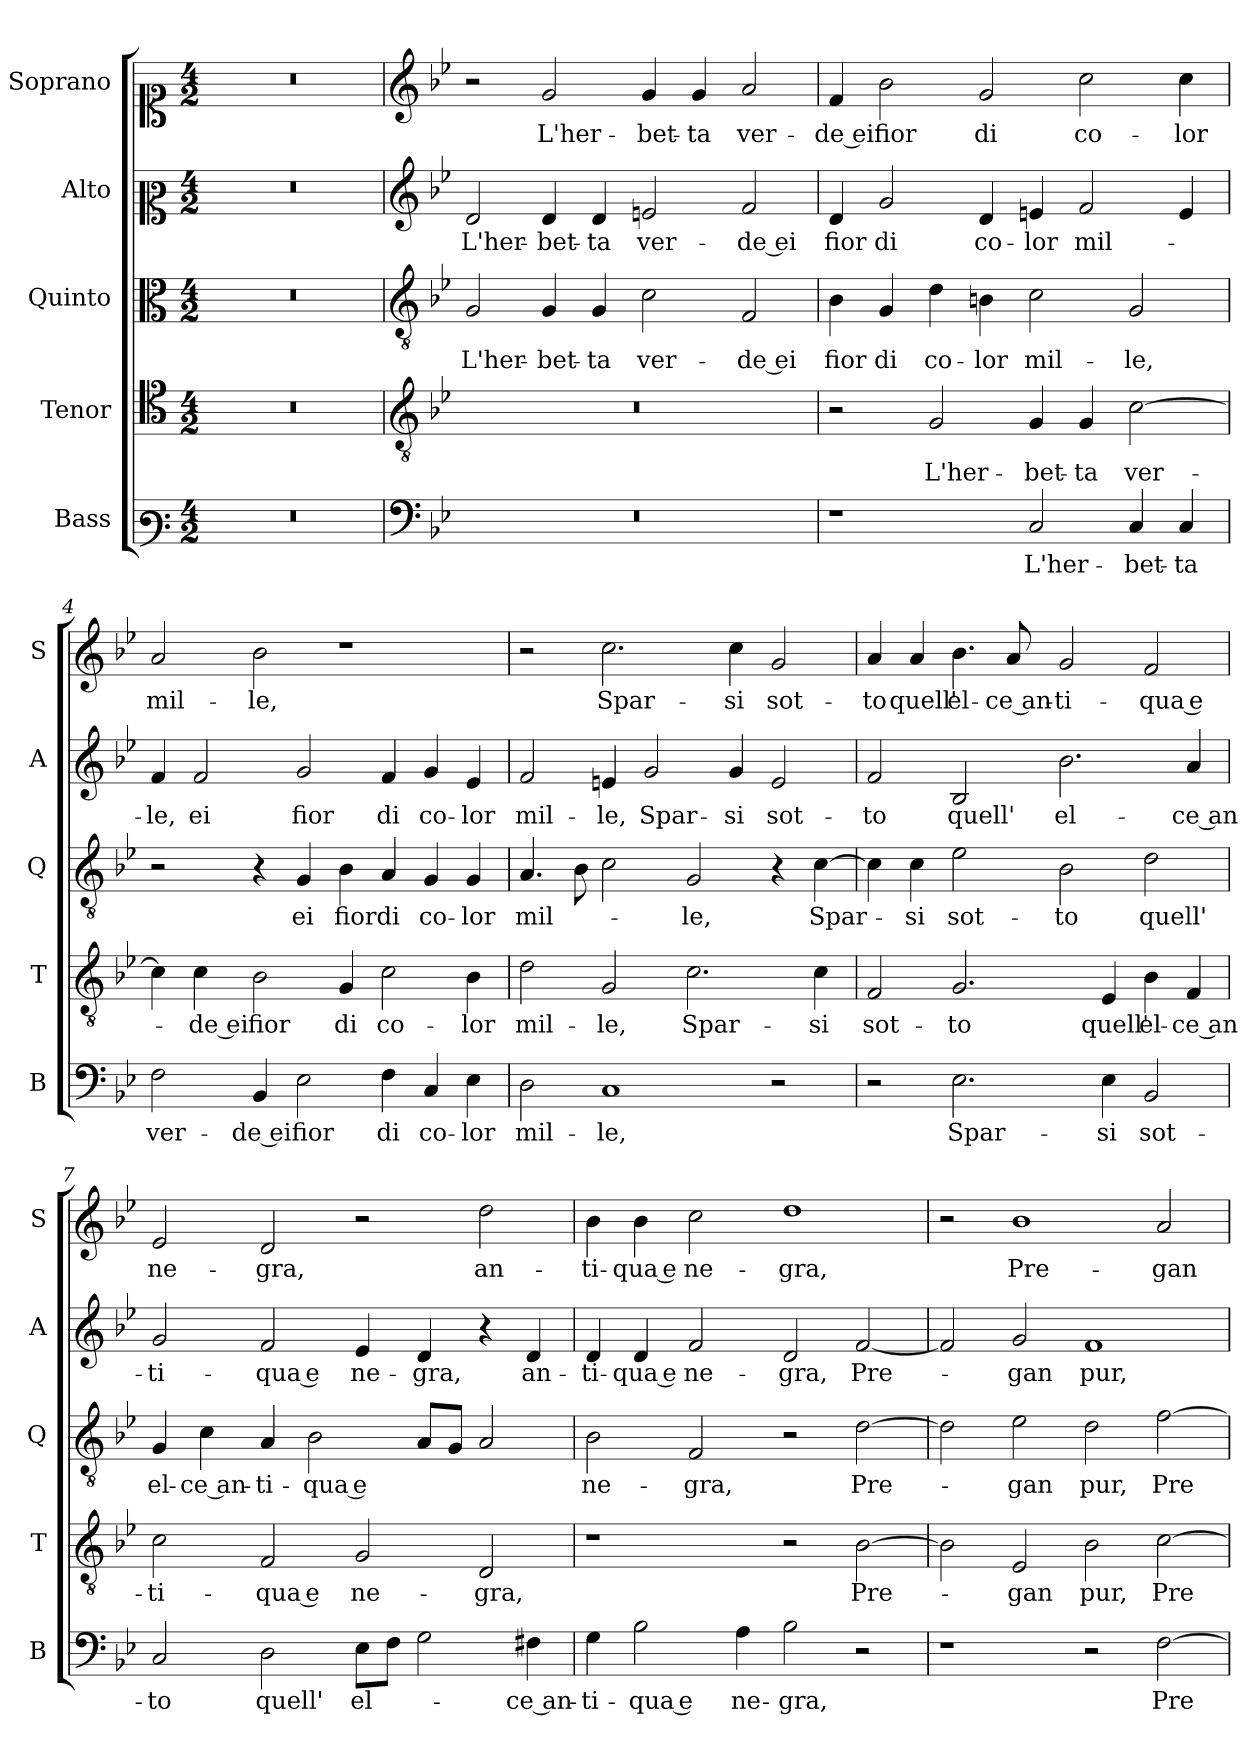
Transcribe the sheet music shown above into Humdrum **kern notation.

**kern	**text	**kern	**text	**kern	**text	**kern	**text	**kern	**text
*part5	*part5	*part4	*part4	*part3	*part3	*part2	*part2	*part1	*part1
*staff5	*staff5	*staff4	*staff4	*staff3	*staff3	*staff2	*staff2	*staff1	*staff1
*I"Bass	*	*I"Tenor	*	*I"Quinto	*	*I"Alto	*	*I"Soprano	*
*I'B	*	*I'T	*	*I'Q	*	*I'A	*	*I'S	*
*clefF3	*	*clefC4	*	*clefC3	*	*clefC2	*	*clefC1	*
*k[]	*	*k[]	*	*k[]	*	*k[]	*	*k[]	*
*C:	*	*C:	*	*C:	*	*C:	*	*C:	*
*M4/2	*	*M4/2	*	*M4/2	*	*M4/2	*	*M4/2	*
=1	=1	=1	=1	=1	=1	=1	=1	=1	=1
0r	.	0r	.	0r	.	0r	.	0r	.
=2	=2	=2	=2	=2	=2	=2	=2	=2	=2
*clefF4	*	*clefGv2	*	*clefGv2	*	*clefG2	*	*clefG2	*
*k[b-e-]	*	*k[b-e-]	*	*k[b-e-]	*	*k[b-e-]	*	*k[b-e-]	*
*B-:	*	*B-:	*	*B-:	*	*B-:	*	*B-:	*
!	!	!	!	!	!LO:LY:b	!	!LO:LY:b	!	!
0r	.	0r	.	2G/	L'her-	2d/	L'her-	2r	.
!	!	!	!	!	!LO:LY:b	!	!LO:LY:b	!	!LO:LY:b
.	.	.	.	4G/	-bet-	4d/	-bet-	2g/	L'her-
!	!	!	!	!	!LO:LY:b	!	!LO:LY:b	!	!
.	.	.	.	4G/	-ta	4d/	-ta	.	.
!	!	!	!	!	!LO:LY:b	!	!LO:LY:b	!	!LO:LY:b
.	.	.	.	2c\	ver-	2en/	ver-	4g/	-bet-
!	!	!	!	!	!	!	!	!	!LO:LY:b
.	.	.	.	.	.	.	.	4g/	-ta
!	!	!	!	!	!LO:LY:b	!	!LO:LY:b	!	!LO:LY:b
.	.	.	.	2F/	-de ei	2f/	-de ei	2a/	ver-
=3	=3	=3	=3	=3	=3	=3	=3	=3	=3
!	!	!	!	!	!LO:LY:b	!	!LO:LY:b	!	!LO:LY:b
1r	.	2r	.	4B-\	fior	4d/	fior	4f/	-de ei
!	!	!	!	!	!LO:LY:b	!	!LO:LY:b	!	!LO:LY:b
.	.	.	.	4G/	di	2g/	di	2b-\	fior
!	!	!	!LO:LY:b	!	!LO:LY:b	!	!	!	!
.	.	2G/	L'her-	4d\	co-	.	.	.	.
!	!	!	!	!	!LO:LY:b	!	!LO:LY:b	!	!LO:LY:b
.	.	.	.	4Bn\	-lor	4d/	co-	2g/	di
!	!LO:LY:b	!	!LO:LY:b	!	!LO:LY:b	!	!LO:LY:b	!	!
2C/	L'her-	4G/	-bet-	2c\	mil-	4en/	-lor	.	.
!	!	!	!LO:LY:b	!	!	!	!LO:LY:b	!	!LO:LY:b
.	.	4G/	-ta	.	.	2f/	mil-	2cc\	co-
!	!LO:LY:b	!	!LO:LY:b	!	!LO:LY:b	!	!	!	!
4C/	-bet-	[2c\	ver-	2G/	-le,	.	.	.	.
!	!LO:LY:b	!	!	!	!	!	!	!	!LO:LY:b
4C/	-ta	.	.	.	.	4e/	.	4cc\	-lor
!!LO:LB:g=z
=4	=4	=4	=4	=4	=4	=4	=4	=4	=4
!	!LO:LY:b	!	!	!	!	!	!LO:LY:b	!	!LO:LY:b
2F\	ver-	4c\]	.	2r	.	4f/	-le,	2a/	mil-
!	!	!	!LO:LY:b	!	!	!	!LO:LY:b	!	!
.	.	4c\	-de ei	.	.	2f/	ei	.	.
!	!LO:LY:b	!	!LO:LY:b	!	!	!	!	!	!LO:LY:b
4BB-/	-de ei	2B-\	fior	4r	.	.	.	2b-\	-le,
!	!LO:LY:b	!	!	!	!LO:LY:b	!	!LO:LY:b	!	!
2E-\	fior	.	.	4G/	ei	2g/	fior	.	.
!	!	!	!LO:LY:b	!	!LO:LY:b	!	!	!	!
.	.	4G/	di	4B-\	fior	.	.	1r	.
!	!LO:LY:b	!	!LO:LY:b	!	!LO:LY:b	!	!LO:LY:b	!	!
4F\	di	2c\	co-	4A/	di	4f/	di	.	.
!	!LO:LY:b	!	!	!	!LO:LY:b	!	!LO:LY:b	!	!
4C/	co-	.	.	4G/	co-	4g/	co-	.	.
!	!LO:LY:b	!	!LO:LY:b	!	!LO:LY:b	!	!LO:LY:b	!	!
4E-\	-lor	4B-\	-lor	4G/	-lor	4e-/	-lor	.	.
=5	=5	=5	=5	=5	=5	=5	=5	=5	=5
!	!LO:LY:b	!	!LO:LY:b	!	!LO:LY:b	!	!LO:LY:b	!	!
2D\	mil-	2d\	mil-	4.A/	mil-	2f/	mil-	2r	.
.	.	.	.	8B-\	.	.	.	.	.
!	!LO:LY:b	!	!LO:LY:b	!	!	!	!LO:LY:b	!	!LO:LY:b
1C	-le,	2G/	-le,	2c\	.	4en/	-le,	2.cc\	Spar-
!	!	!	!	!	!	!	!LO:LY:b	!	!
.	.	.	.	.	.	2g/	Spar-	.	.
!	!	!	!LO:LY:b	!	!LO:LY:b	!	!	!	!
.	.	2.c\	Spar-	2G/	-le,	.	.	.	.
!	!	!	!	!	!	!	!LO:LY:b	!	!LO:LY:b
.	.	.	.	.	.	4g/	-si	4cc\	-si
!	!	!	!	!	!	!	!LO:LY:b	!	!LO:LY:b
2r	.	.	.	4r	.	2e/	sot-	2g/	sot-
!	!	!	!LO:LY:b	!	!LO:LY:b	!	!	!	!
.	.	4c\	-si	[4c\	Spar-	.	.	.	.
=6	=6	=6	=6	=6	=6	=6	=6	=6	=6
!	!	!	!LO:LY:b	!	!	!	!LO:LY:b	!	!LO:LY:b
2r	.	2F/	sot-	4c\]	.	2f/	-to	4a/	-to
!	!	!	!	!	!LO:LY:b	!	!	!	!LO:LY:b
.	.	.	.	4c\	-si	.	.	4a/	quell'
!	!LO:LY:b	!	!LO:LY:b	!	!LO:LY:b	!	!LO:LY:b	!	!LO:LY:b
2.E-\	Spar-	2.G/	-to	2e-\	sot-	2B-/	quell'	4.b-\	el-
!	!	!	!	!	!	!	!	!	!LO:LY:b
.	.	.	.	.	.	.	.	8a/	-ce an-
!	!	!	!	!	!LO:LY:b	!	!LO:LY:b	!	!LO:LY:b
.	.	.	.	2B-\	-to	2.b-\	el-	2g/	-ti-
!	!LO:LY:b	!	!LO:LY:b	!	!	!	!	!	!
4E-\	-si	4E-/	quell'	.	.	.	.	.	.
!	!LO:LY:b	!	!LO:LY:b	!	!LO:LY:b	!	!	!	!LO:LY:b
2BB-/	sot-	4B-\	el-	2d\	quell'	.	.	2f/	-qua e
!	!	!	!LO:LY:b	!	!	!	!LO:LY:b	!	!
.	.	4F/	-ce an-	.	.	4a/	-ce an-	.	.
!!LO:PB:g=z
=7	=7	=7	=7	=7	=7	=7	=7	=7	=7
!	!LO:LY:b	!	!LO:LY:b	!	!LO:LY:b	!	!LO:LY:b	!	!LO:LY:b
2C/	-to	2c\	-ti-	4G/	el-	2g/	-ti-	2e-/	ne-
!	!	!	!	!	!LO:LY:b	!	!	!	!
.	.	.	.	4c\	-ce an-	.	.	.	.
!	!LO:LY:b	!	!LO:LY:b	!	!LO:LY:b	!	!LO:LY:b	!	!LO:LY:b
2D\	quell'	2F/	-qua e	4A/	-ti-	2f/	-qua e	2d/	-gra,
!	!	!	!	!	!LO:LY:b	!	!	!	!
.	.	.	.	2B-\	-qua e	.	.	.	.
!	!LO:LY:b	!	!LO:LY:b	!	!	!	!LO:LY:b	!	!
8E-\L	el-	2G/	ne-	.	.	4e-/	ne-	2r	.
8F\J	.	.	.	.	.	.	.	.	.
!	!	!	!	!	!	!	!LO:LY:b	!	!
2G\	.	.	.	8A/L	.	4d/	-gra,	.	.
.	.	.	.	8G/J	.	.	.	.	.
!	!	!	!LO:LY:b	!	!	!	!	!	!LO:LY:b
.	.	2D/	-gra,	2A/	.	4r	.	2dd\	an-
!	!LO:LY:b	!	!	!	!	!	!LO:LY:b	!	!
4F#X\	-ce an-	.	.	.	.	4d/	an-	.	.
=8	=8	=8	=8	=8	=8	=8	=8	=8	=8
!	!LO:LY:b	!	!	!	!LO:LY:b	!	!LO:LY:b	!	!LO:LY:b
4G\	-ti-	1r	.	2B-\	ne-	4d/	-ti-	4b-\	-ti-
!	!LO:LY:b	!	!	!	!	!	!LO:LY:b	!	!LO:LY:b
2B-\	-qua e	.	.	.	.	4d/	-qua e	4b-\	-qua e
!	!	!	!	!	!LO:LY:b	!	!LO:LY:b	!	!LO:LY:b
.	.	.	.	2F/	-gra,	2f/	ne-	2cc\	ne-
!	!LO:LY:b	!	!	!	!	!	!	!	!
4A\	ne-	.	.	.	.	.	.	.	.
!	!LO:LY:b	!	!	!	!	!	!LO:LY:b	!	!LO:LY:b
2B-\	-gra,	2r	.	2r	.	2d/	-gra,	1dd	-gra,
!	!	!	!LO:LY:b	!	!LO:LY:b	!	!LO:LY:b	!	!
2r	.	[2B-\	Pre-	[2d\	Pre-	[2f/	Pre-	.	.
=9	=9	=9	=9	=9	=9	=9	=9	=9	=9
1r	.	2B-\]	.	2d\]	.	2f/]	.	2r	.
!	!	!	!LO:LY:b	!	!LO:LY:b	!	!LO:LY:b	!	!LO:LY:b
.	.	2E-/	-gan	2e-\	-gan	2g/	-gan	1b-	Pre-
!	!	!	!LO:LY:b	!	!LO:LY:b	!	!LO:LY:b	!	!
2r	.	2B-\	pur,	2d\	pur,	1f	pur,	.	.
!	!LO:LY:b	!	!LO:LY:b	!	!LO:LY:b	!	!	!	!LO:LY:b
[2F\	Pre-	[2c\	Pre-	[2f\	Pre-	.	.	2a/	-gan
=	=	=	=	=	=	=	=	=	=
*-	*-	*-	*-	*-	*-	*-	*-	*-	*-
